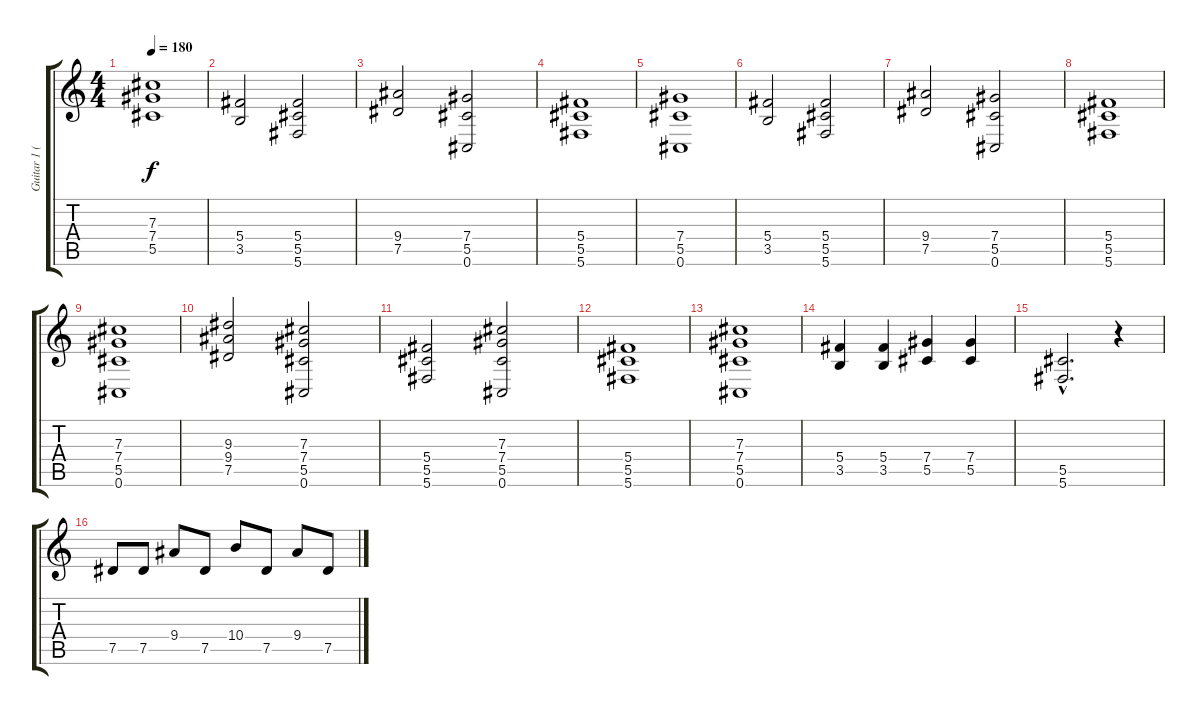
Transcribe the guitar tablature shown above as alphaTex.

\track ("Guitar 1 (Lowest dropped to C#) " "Guitar 1 (") {instrument distortionguitar}
\staff {score tabs}
\tuning (Eb4 Bb3 Gb3 Db3 Ab2 Db2) {hide}
\ts (4 4)
\tempo 180
\clef g2
\ks c
(7.3 7.4 5.5).1{dy f} |
(5.4 3.5).2 (5.4 5.5 5.6).2 |
(9.4 7.5).2 (7.4 5.5 0.6).2 |
(5.4 5.5 5.6).1 |
(7.4 5.5 0.6).1 |
(5.4 3.5).2 (5.4 5.5 5.6).2 |
(9.4 7.5).2 (7.4 5.5 0.6).2 |
(5.4 5.5 5.6).1 |
(7.3 7.4 5.5 0.6).1 |
(9.3 9.4 7.5).2 (7.3 7.4 5.5 0.6).2 |
(5.4 5.5 5.6).2 (7.3 7.4 5.5 0.6).2 |
(5.4 5.5 5.6).1 |
(7.3 7.4 5.5 0.6).1 |
(5.4 3.5).4 (5.4 3.5).4 (7.4 5.5).4 (7.4 5.5).4 |
(5.5{hac} 5.6{hac}).2{d} r.4 |
7.5.8 7.5.8 9.4.8 7.5.8 10.4.8 7.5.8 9.4.8 7.5.8
